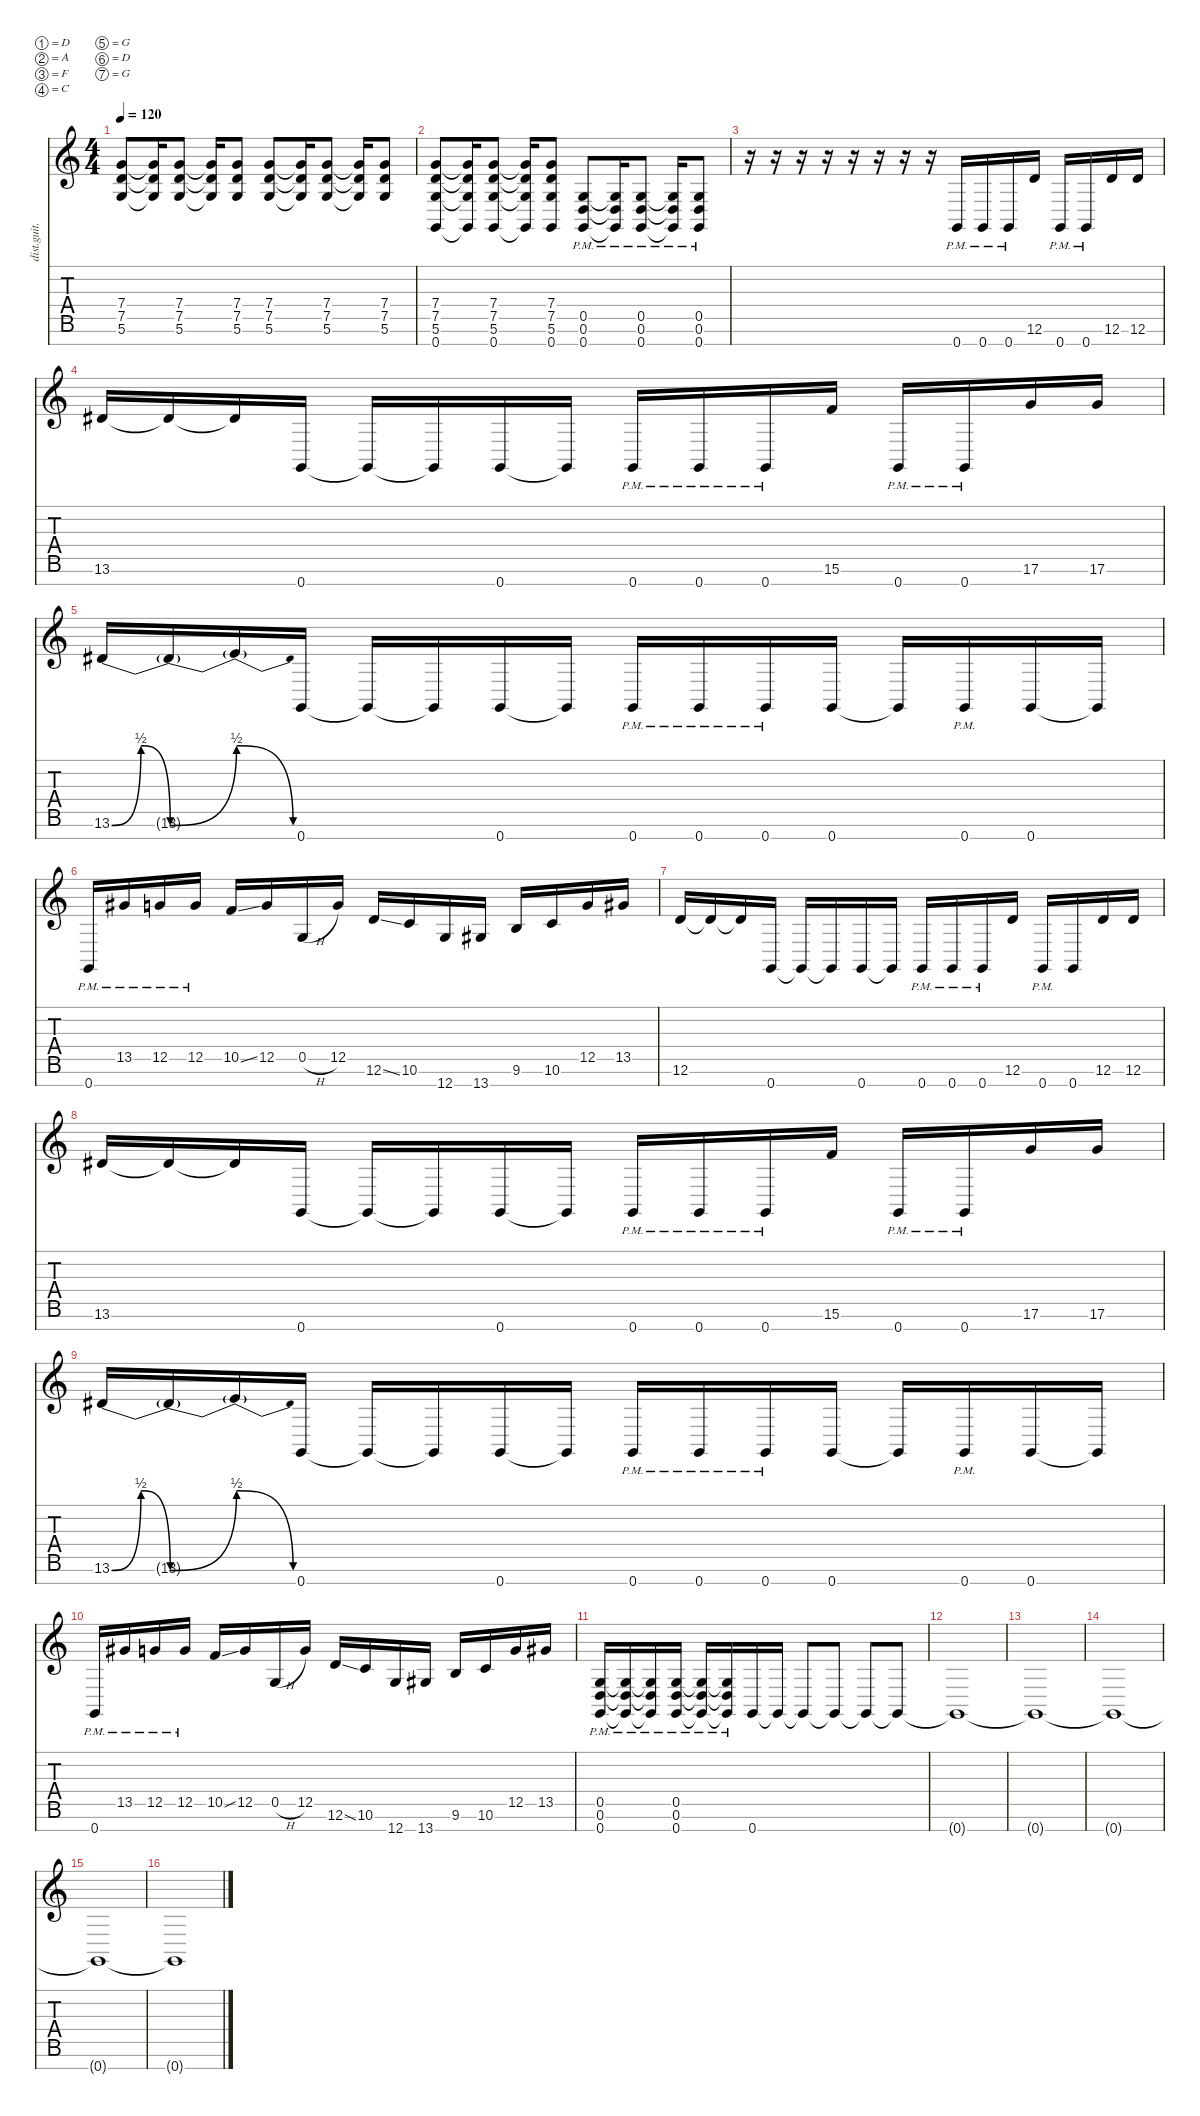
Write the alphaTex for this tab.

\defaultSystemsLayout 4
\hideDynamics
\bracketExtendMode nobrackets
\otherSystemsTrackNameOrientation horizontal
\track ("riff r" "dist.guit.") {instrument distortionguitar}
\staff {score tabs}
\tuning (D4 A3 F3 C3 G2 D2 G1)
\ts (4 4)
\tempo 120
\clef g2
\ks c
(5.6 7.5 7.4).8{dy mf beam Up} (5.6{t} 7.5{t} 7.4{t}).16{beam Up} (5.6 7.5 7.4).8{beam Up} (5.6{t} 7.5{t} 7.4{t}).16{beam Up} (5.6 7.5 7.4).8{beam Up} (5.6 7.5 7.4).8{beam Up} (5.6{t} 7.5{t} 7.4{t}).16{beam Up} (5.6 7.5 7.4).8{beam Up} (5.6{t} 7.5{t} 7.4{t}).16{beam Up} (5.6 7.5 7.4).8{beam Up} |
(5.6 7.5 7.4 0.7).8{beam Up} (5.6{t} 7.5{t} 7.4{t} 0.7{t}).16{beam Up} (5.6 7.5 7.4 0.7).8{beam Up} (5.6{t} 7.5{t} 7.4{t} 0.7{t}).16{beam Up} (5.6 7.5 7.4 0.7).8{beam Up} (0.7{pm} 0.6{pm} 0.5{pm}).8{beam Up} (0.7{pm t} 0.6{pm t} 0.5{pm t}).16{beam Up} (0.7{pm} 0.6{pm} 0.5{pm}).8{beam Up} (0.7{pm t} 0.6{pm t} 0.5{pm t}).16{beam Up} (0.7{pm} 0.6{pm} 0.5{pm}).8{beam Up} |
r.16{beam Down} r.16{beam Down} r.16{beam Down} r.16{beam Down} r.16{beam Down} r.16{beam Down} r.16{beam Down} r.16{beam Down} 0.7{pm}.16{beam Up} 0.7{pm}.16{beam Up} 0.7{pm}.16{beam Up} 12.6.16{beam Up} 0.7{pm}.16{beam Up} 0.7{pm}.16{beam Up} 12.6.16{beam Up} 12.6.16{beam Up} |
13.6{acc #}.16{beam Up} 13.6{t acc #}.16{beam Up} 13.6{t acc #}.16{beam Up} 0.7.16{beam Up} 0.7{t}.16{beam Up} 0.7{t}.16{beam Up} 0.7.16{beam Up} 0.7{t}.16{beam Up} 0.7{pm}.16{beam Up} 0.7{pm}.16{beam Up} 0.7{pm}.16{beam Up} 15.6.16{beam Up} 0.7{pm}.16{beam Up} 0.7{pm}.16{beam Up} 17.6.16{beam Up} 17.6.16{beam Up} |
13.6{be (bendrelease 0 0 10.2 2 20.4 2 30 0) acc #}.16{beam Up} 13.6{be (bend 0 0 15 2) t acc #}.16{beam Up} 13.6{be (release 0.6 2 15 0) t}.16{beam Up} 0.7.16{beam Up} 0.7{t}.16{beam Up} 0.7{t}.16{beam Up} 0.7.16{beam Up} 0.7{t}.16{beam Up} 0.7{pm}.16{beam Up} 0.7{pm}.16{beam Up} 0.7{pm}.16{beam Up} 0.7.16{beam Up} 0.7{t}.16{beam Up} 0.7{pm}.16{beam Up} 0.7.16{beam Up} 0.7{t}.16{beam Up} |
0.7{pm}.16{beam Up} 13.5{pm acc #}.16{beam Up} 12.5{pm}.16{beam Up} 12.5{pm}.16{beam Up} 10.5{ss}.16{beam Up} 12.5.16{beam Up} 0.5{h}.16{beam Up} 12.5.16{beam Up} 12.6{ss}.16{beam Up} 10.6.16{beam Up} 12.7.16{beam Up} 13.7{acc #}.16{beam Up} 9.6.16{beam Up} 10.6.16{beam Up} 12.5.16{beam Up} 13.5{acc #}.16{beam Up} |
12.6.16{beam Up} 12.6{t}.16{beam Up} 12.6{t}.16{beam Up} 0.7.16{beam Up} 0.7{t}.16{beam Up} 0.7{t}.16{beam Up} 0.7.16{beam Up} 0.7{t}.16{beam Up} 0.7{pm}.16{beam Up} 0.7{pm}.16{beam Up} 0.7{pm}.16{beam Up} 12.6.16{beam Up} 0.7{pm}.16{beam Up} 0.7.16{beam Up} 12.6.16{beam Up} 12.6.16{beam Up} |
13.6{acc #}.16{beam Up} 13.6{t acc #}.16{beam Up} 13.6{t acc #}.16{beam Up} 0.7.16{beam Up} 0.7{t}.16{beam Up} 0.7{t}.16{beam Up} 0.7.16{beam Up} 0.7{t}.16{beam Up} 0.7{pm}.16{beam Up} 0.7{pm}.16{beam Up} 0.7{pm}.16{beam Up} 15.6.16{beam Up} 0.7{pm}.16{beam Up} 0.7{pm}.16{beam Up} 17.6.16{beam Up} 17.6.16{beam Up} |
13.6{be (bendrelease 0 0 10.2 2 20.4 2 30 0) acc #}.16{beam Up} 13.6{be (bend 0 0 15 2) t acc #}.16{beam Up} 13.6{be (release 0.6 2 15 0) t}.16{beam Up} 0.7.16{beam Up} 0.7{t}.16{beam Up} 0.7{t}.16{beam Up} 0.7.16{beam Up} 0.7{t}.16{beam Up} 0.7{pm}.16{beam Up} 0.7{pm}.16{beam Up} 0.7{pm}.16{beam Up} 0.7.16{beam Up} 0.7{t}.16{beam Up} 0.7{pm}.16{beam Up} 0.7.16{beam Up} 0.7{t}.16{beam Up} |
0.7{pm}.16{beam Up} 13.5{pm acc #}.16{beam Up} 12.5{pm}.16{beam Up} 12.5{pm}.16{beam Up} 10.5{ss}.16{beam Up} 12.5.16{beam Up} 0.5{h}.16{beam Up} 12.5.16{beam Up} 12.6{ss}.16{beam Up} 10.6.16{beam Up} 12.7.16{beam Up} 13.7{acc #}.16{beam Up} 9.6.16{beam Up} 10.6.16{beam Up} 12.5.16{beam Up} 13.5{acc #}.16{beam Up} |
(0.7{pm} 0.6{pm} 0.5{pm}).16{beam Up} (0.7{pm t} 0.6{pm t} 0.5{pm t}).16{beam Up} (0.7{pm t} 0.6{pm t} 0.5{pm t}).16{beam Up} (0.7{pm} 0.5{pm} 0.6{pm}).16{beam Up} (0.7{pm t} 0.5{pm t} 0.6{pm t}).16{beam Up} (0.7{pm t} 0.5{pm t} 0.6{pm t}).16{beam Up} 0.7.16{beam Up} 0.7{t}.16{beam Up} 0.7{t}.8{beam Up} 0.7{t}.8{beam Up} 0.7{t}.8{beam Up} 0.7{t}.8{beam Up} |
0.7{t}.1{beam Up} |
0.7{t}.1{beam Up} |
0.7{t}.1{beam Up} |
0.7{t}.1{beam Up} |
0.7{t}.1{beam Up}
